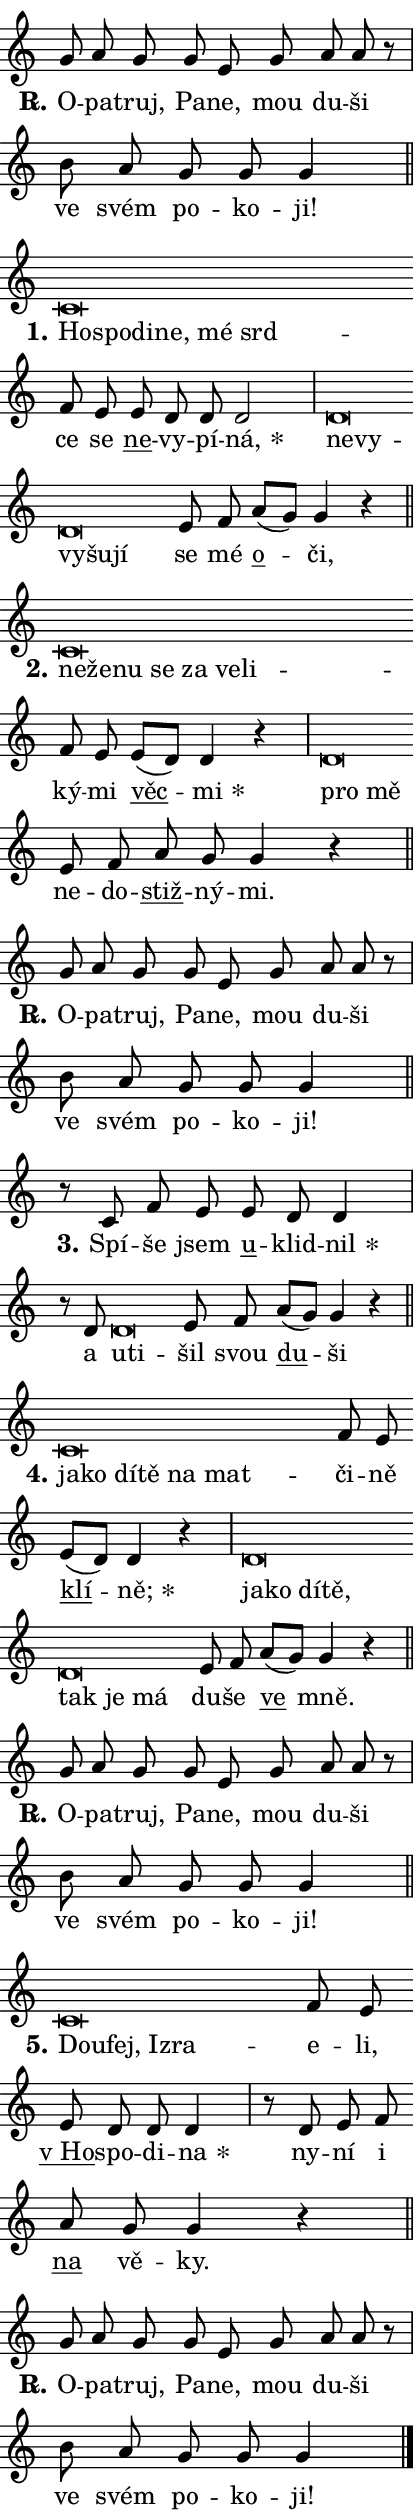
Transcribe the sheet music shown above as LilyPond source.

\version "2.22.1"
\header { tagline = "" }
\paper {
  indent = 0\cm
  top-margin = 0\cm
  right-margin = 0\cm
  bottom-margin = 0\cm
  left-margin = 0\cm
  paper-width = 7\cm
  page-breaking = #ly:one-page-breaking
  system-system-spacing.basic-distance = #11
  score-system-spacing.basic-distance = #11
  ragged-last = ##f
}


%% Author: Thomas Morley
%% https://lists.gnu.org/archive/html/lilypond-user/2020-05/msg00002.html
#(define (line-position grob)
"Returns position of @var[grob} in current system:
   @code{'start}, if at first time-step
   @code{'end}, if at last time-step
   @code{'middle} otherwise
"
  (let* ((col (ly:item-get-column grob))
         (ln (ly:grob-object col 'left-neighbor))
         (rn (ly:grob-object col 'right-neighbor))
         (col-to-check-left (if (ly:grob? ln) ln col))
         (col-to-check-right (if (ly:grob? rn) rn col))
         (break-dir-left
           (and
             (ly:grob-property col-to-check-left 'non-musical #f)
             (ly:item-break-dir col-to-check-left)))
         (break-dir-right
           (and
             (ly:grob-property col-to-check-right 'non-musical #f)
             (ly:item-break-dir col-to-check-right))))
        (cond ((eqv? 1 break-dir-left) 'start)
              ((eqv? -1 break-dir-right) 'end)
              (else 'middle))))

#(define (tranparent-at-line-position vctor)
  (lambda (grob)
  "Relying on @code{line-position} select the relevant enry from @var{vctor}.
Used to determine transparency,"
    (case (line-position grob)
      ((end) (not (vector-ref vctor 0)))
      ((middle) (not (vector-ref vctor 1)))
      ((start) (not (vector-ref vctor 2))))))

noteHeadBreakVisibility =
#(define-music-function (break-visibility)(vector?)
"Makes @code{NoteHead}s transparent relying on @var{break-visibility}"
#{
  \override NoteHead.transparent =
    #(tranparent-at-line-position break-visibility)
#})

#(define delete-ledgers-for-transparent-note-heads
  (lambda (grob)
    "Reads whether a @code{NoteHead} is transparent.
If so this @code{NoteHead} is removed from @code{'note-heads} from
@var{grob}, which is supposed to be @code{LedgerLineSpanner}.
As a result ledgers are not printed for this @code{NoteHead}"
    (let* ((nhds-array (ly:grob-object grob 'note-heads))
           (nhds-list
             (if (ly:grob-array? nhds-array)
                 (ly:grob-array->list nhds-array)
                 '()))
           ;; Relies on the transparent-property being done before
           ;; Staff.LedgerLineSpanner.after-line-breaking is executed.
           ;; This is fragile ...
           (to-keep
             (remove
               (lambda (nhd)
                 (ly:grob-property nhd 'transparent #f))
               nhds-list)))
      ;; TODO find a better method to iterate over grob-arrays, similiar
      ;; to filter/remove etc for lists
      ;; For now rebuilt from scratch
      (set! (ly:grob-object grob 'note-heads)  '())
      (for-each
        (lambda (nhd)
          (ly:pointer-group-interface::add-grob grob 'note-heads nhd))
        to-keep))))

hideNotes = {
  \noteHeadBreakVisibility #begin-of-line-visible
}
unHideNotes = {
  \noteHeadBreakVisibility #all-visible
}

% work-around for resetting accidentals
% https://lilypond.org/doc/v2.23/Documentation/notation/displaying-rhythms#unmetered-music
cadenzaMeasure = {
  \cadenzaOff
  \partial 1024 s1024
  \cadenzaOn
}

#(define-markup-command (accent layout props text) (markup?)
  "Underline accented syllable"
  (interpret-markup layout props
    #{\markup \override #'(offset . 4.3) \underline { #text }#}))

responsum = \markup \concat {
  "R" \hspace #-1.05 \path #0.1 #'((moveto 0 0.07) (lineto 0.9 0.8)) \hspace #0.05 "."
}

\layout {
    \context {
        \Staff
        \remove "Time_signature_engraver"
        \override LedgerLineSpanner.after-line-breaking = #delete-ledgers-for-transparent-note-heads
    }
    \context {
        \Voice {
            \override NoteHead.output-attributes = #'((class . "notehead"))
            \override Hairpin.height = #0.55
        }
    }
    \context {
        \Lyrics {
            \override StanzaNumber.output-attributes = #'((class . "stanzanumber"))
            \override LyricSpace.minimum-distance = #0.9
            \override LyricText.font-name = #"TeX Gyre Schola"
            \override LyricText.font-size = 1
            \override StanzaNumber.font-name = #"TeX Gyre Schola Bold"
            \override StanzaNumber.font-size = 1
        }
    }
}

% magnetic-lyrics.ily
%
%   written by
%     Jean Abou Samra <jean@abou-samra.fr>
%     Werner Lemberg <wl@gnu.org>
%
%   adapted by
%     Jiri Hon <jiri.hon@gmail.com>
%
% Version 2022-Apr-15

% https://www.mail-archive.com/lilypond-user@gnu.org/msg149350.html

#(define (Left_hyphen_pointer_engraver context)
   "Collect syllable-hyphen-syllable occurrences in lyrics and store
them in properties.  This engraver only looks to the left.  For
example, if the lyrics input is @code{foo -- bar}, it does the
following.

@itemize @bullet
@item
Set the @code{text} property of the @code{LyricHyphen} grob between
@q{foo} and @q{bar} to @code{foo}.

@item
Set the @code{left-hyphen} property of the @code{LyricText} grob with
text @q{foo} to the @code{LyricHyphen} grob between @q{foo} and
@q{bar}.
@end itemize

Use this auxiliary engraver in combination with the
@code{lyric-@/text::@/apply-@/magnetic-@/offset!} hook."
   (let ((hyphen #f)
         (text #f))
     (make-engraver
      (acknowledgers
       ((lyric-syllable-interface engraver grob source-engraver)
        (set! text grob)))
      (end-acknowledgers
       ((lyric-hyphen-interface engraver grob source-engraver)
        ;(when (not (grob::has-interface grob 'lyric-space-interface))
          (set! hyphen grob)));)
      ((stop-translation-timestep engraver)
       (when (and text hyphen)
         (ly:grob-set-object! text 'left-hyphen hyphen))
       (set! text #f)
       (set! hyphen #f)))))

#(define (lyric-text::apply-magnetic-offset! grob)
   "If the space between two syllables is less than the value in
property @code{LyricText@/.details@/.squash-threshold}, move the right
syllable to the left so that it gets concatenated with the left
syllable.

Use this function as a hook for
@code{LyricText@/.after-@/line-@/breaking} if the
@code{Left_@/hyphen_@/pointer_@/engraver} is active."
   (let ((hyphen (ly:grob-object grob 'left-hyphen #f)))
     (when hyphen
       (let ((left-text (ly:spanner-bound hyphen LEFT)))
         (when (grob::has-interface left-text 'lyric-syllable-interface)
           (let* ((common (ly:grob-common-refpoint grob left-text X))
                  (this-x-ext (ly:grob-extent grob common X))
                  (left-x-ext
                   (begin
                     ;; Trigger magnetism for left-text.
                     (ly:grob-property left-text 'after-line-breaking)
                     (ly:grob-extent left-text common X)))
                  ;; `delta` is the gap width between two syllables.
                  (delta (- (interval-start this-x-ext)
                            (interval-end left-x-ext)))
                  (details (ly:grob-property grob 'details))
                  (threshold (assoc-get 'squash-threshold details 0.2)))
             (when (< delta threshold)
               (let* (;; We have to manipulate the input text so that
                      ;; ligatures crossing syllable boundaries are not
                      ;; disabled.  For languages based on the Latin
                      ;; script this is essentially a beautification.
                      ;; However, for non-Western scripts it can be a
                      ;; necessity.
                      (lt (ly:grob-property left-text 'text))
                      (rt (ly:grob-property grob 'text))
                      (is-space (grob::has-interface hyphen 'lyric-space-interface))
                      (space (if is-space " " ""))
                      (space-markup (grob-interpret-markup grob " "))
                      (space-size (interval-length (ly:stencil-extent space-markup X)))
                      (extra-delta (if is-space space-size 0))
                      ;; Append new syllable.
                      (ltrt-space (if (and (string? lt) (string? rt))
                                (string-append lt space rt)
                                (make-concat-markup (list lt space rt))))
                      ;; Right-align `ltrt` to the right side.
                      (ltrt-space-markup (grob-interpret-markup
                               grob
                               (make-translate-markup
                                (cons (interval-length this-x-ext) 0)
                                (make-right-align-markup ltrt-space)))))
                 (begin
                   ;; Don't print `left-text`.
                   (ly:grob-set-property! left-text 'stencil #f)
                   ;; Set text and stencil (which holds all collected
                   ;; syllables so far) and shift it to the left.
                   (ly:grob-set-property! grob 'text ltrt-space)
                   (ly:grob-set-property! grob 'stencil ltrt-space-markup)
                   (ly:grob-translate-axis! grob (- (- delta extra-delta)) X))))))))))


#(define (lyric-hyphen::displace-bounds-first grob)
   ;; Make very sure this callback isn't triggered too early.
   (let ((left (ly:spanner-bound grob LEFT))
         (right (ly:spanner-bound grob RIGHT)))
     (ly:grob-property left 'after-line-breaking)
     (ly:grob-property right 'after-line-breaking)
     (ly:lyric-hyphen::print grob)))

squashThreshold = #0.4

\layout {
  \context {
    \Lyrics
    \consists #Left_hyphen_pointer_engraver
    \override LyricText.after-line-breaking =
      #lyric-text::apply-magnetic-offset!
    \override LyricHyphen.stencil = #lyric-hyphen::displace-bounds-first
    \override LyricText.details.squash-threshold = \squashThreshold
    \override LyricHyphen.minimum-distance = 0
    \override LyricHyphen.minimum-length = \squashThreshold
  }
}

squash = \override LyricText.details.squash-threshold = 9999
unSquash = \override LyricText.details.squash-threshold = \squashThreshold

left = \override LyricText.self-alignment-X = #LEFT
unLeft = \revert LyricText.self-alignment-X

starOffset = #(lambda (grob) 
                (let ((x_offset (ly:self-alignment-interface::aligned-on-x-parent grob)))
                  (if (= x_offset 0) 0 (+ x_offset 1.2))))

star = #(define-music-function (syllable)(string?)
"Append star separator at the end of a syllable"
#{
  \once \override LyricText.X-offset = #starOffset
  \lyricmode { \markup {
    #syllable
    \override #'((font-name . "TeX Gyre Schola Bold")) \hspace #0.2 \lower #0.65 \larger "*"
  } }
#})

starAccent = #(define-music-function (syllable)(string?)
"Append star separator at the end of a syllable and make accent"
#{
  \once \override LyricText.X-offset = #starOffset
  \lyricmode { \markup {
    \accent #syllable
    \override #'((font-name . "TeX Gyre Schola Bold")) \hspace #0.2 \lower #0.65 \larger "*"
  } }
#})

breath = #(define-music-function (syllable)(string?)
"Append breathing indicator at the end of a syllable"
#{
  \lyricmode { \markup { #syllable "+" } }
#})

optionalBreath = #(define-music-function (syllable)(string?)
"Append optional breathing indicator at the end of a syllable"
#{
  \lyricmode { \markup { #syllable "(+)" } }
#})


\score {
    <<
        \new Voice = "melody" { \cadenzaOn \key c \major \relative { g'8 a g g e \bar "" g a a r \cadenzaMeasure \bar "|" b a g g g4 \cadenzaMeasure \bar "||" \break }
\relative { c'\breve*1/16 \hideNotes \breve*1/16 \bar "" \breve*1/16 \bar "" \breve*1/16 \bar "" \breve*1/16 \breve*1/16 \bar "" \unHideNotes f8 e \bar "" e d d d2 \cadenzaMeasure \bar "|" d\breve*1/16 \hideNotes \breve*1/16 \bar "" \breve*1/16 \bar "" \breve*1/16 \breve*1/16 \bar "" \unHideNotes e8 f \bar "" a[( g)] g4 r \cadenzaMeasure \bar "||" \break }
\relative { c'\breve*1/16 \hideNotes \breve*1/16 \bar "" \breve*1/16 \bar "" \breve*1/16 \bar "" \breve*1/16 \bar "" \breve*1/16 \breve*1/16 \bar "" \unHideNotes f8 e \bar "" e[( d)] d4 r \cadenzaMeasure \bar "|" d\breve*1/16 \hideNotes \breve*1/16 \bar "" \unHideNotes e8 f \bar "" a g g4 r \cadenzaMeasure \bar "||" \break }
\relative { g'8 a g g e \bar "" g a a r \cadenzaMeasure \bar "|" b a g g g4 \cadenzaMeasure \bar "||" \break }
\relative { r8 c'8 f8 e \bar "" e d d4 \cadenzaMeasure \bar "|" r8 d d\breve*1/16 \hideNotes \breve*1/16 \bar "" \unHideNotes e8 f \bar "" a[( g)] g4 r \cadenzaMeasure \bar "||" \break }
\relative { c'\breve*1/16 \hideNotes \breve*1/16 \bar "" \breve*1/16 \bar "" \breve*1/16 \bar "" \breve*1/16 \breve*1/16 \bar "" \unHideNotes f8 e \bar "" e[( d)] d4 r \cadenzaMeasure \bar "|" d\breve*1/16 \hideNotes \breve*1/16 \bar "" \breve*1/16 \bar "" \breve*1/16 \bar "" \breve*1/16 \bar "" \breve*1/16 \breve*1/16 \bar "" \unHideNotes e8 f \bar "" a[( g)] g4 r \cadenzaMeasure \bar "||" \break }
\relative { g'8 a g g e \bar "" g a a r \cadenzaMeasure \bar "|" b a g g g4 \cadenzaMeasure \bar "||" \break }
\relative { c'\breve*1/16 \hideNotes \breve*1/16 \bar "" \breve*1/16 \breve*1/16 \bar "" \unHideNotes f8 e \bar "" e d d d4 \cadenzaMeasure \bar "|" r8 d e8 f \bar "" a g g4 r \cadenzaMeasure \bar "||" \break }
\relative { g'8 a g g e \bar "" g a a r \cadenzaMeasure \bar "|" b a g g g4 \cadenzaMeasure \bar "||" \break } \bar "|." }
        \new Lyrics \lyricsto "melody" { \lyricmode { \set stanza = \responsum
O -- pa -- truj, Pa -- ne, mou du -- ši ve svém po -- ko -- ji!
\set stanza = "1."
\left Ho -- \squash spo -- di -- ne, mé srd -- \unLeft \unSquash ce se \markup \accent ne -- vy -- pí -- \star ná, \left ne -- \squash vy -- vy -- šu -- jí \unLeft \unSquash se mé \markup \accent o -- či,
\set stanza = "2."
\left ne -- \squash že -- nu se za ve -- li -- \unLeft \unSquash ký -- mi \markup \accent věc -- \star mi \left pro \squash mě \unLeft \unSquash ne -- do -- \markup \accent stiž -- ný -- mi.
\set stanza = \responsum
O -- pa -- truj, Pa -- ne, mou du -- ši ve svém po -- ko -- ji!
\set stanza = "3."
Spí -- še jsem \markup \accent u -- klid -- \star nil a \left u -- \squash ti -- \unLeft \unSquash šil svou \markup \accent du -- ši
\set stanza = "4."
\left ja -- \squash ko dí -- tě na mat -- \unLeft \unSquash či -- ně \markup \accent klí -- \star ně; \left ja -- \squash ko dí -- tě, tak je má \unLeft \unSquash du -- še \markup \accent ve mně.
\set stanza = \responsum
O -- pa -- truj, Pa -- ne, mou du -- ši ve svém po -- ko -- ji!
\set stanza = "5."
\left Dou -- \squash fej, Iz -- ra -- \unLeft \unSquash e -- li, \markup \accent "v Ho" -- spo -- di -- \star na ny -- ní i \markup \accent na vě -- ky.
\set stanza = \responsum
O -- pa -- truj, Pa -- ne, mou du -- ši ve svém po -- ko -- ji! } }
    >>
    \layout {}
}
